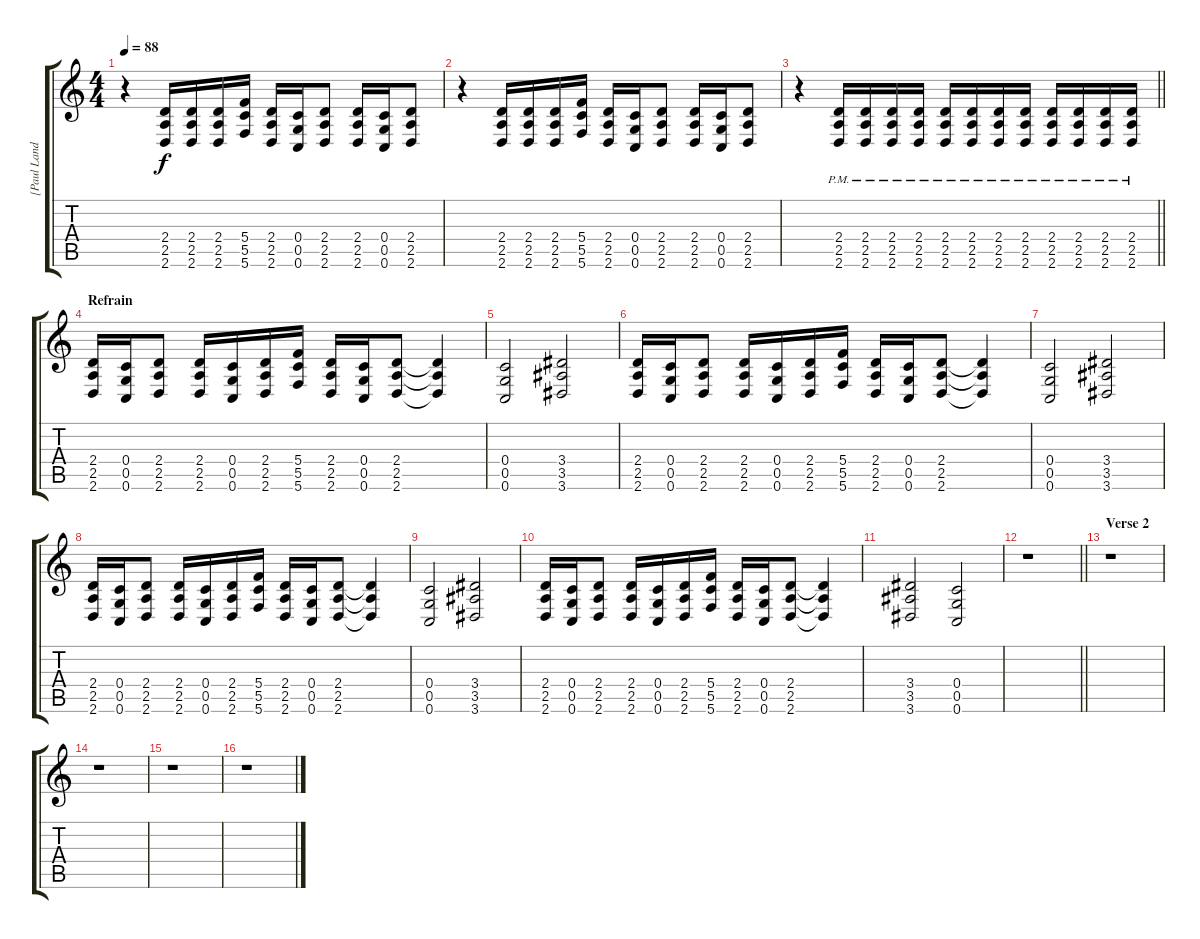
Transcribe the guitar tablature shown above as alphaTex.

\track ("[Paul Landers + Richard Kruspe]  Guitar " "[Paul Land") {instrument electricguitarclean}
\staff {score tabs}
\tuning (D4 A3 F3 C3 G2 C2) {hide}
\ts (4 4)
\tempo 88
\clef g2
\ks c
r.4{dy f} (2.4 2.5 2.6).16 (2.4 2.5 2.6).16 (2.4 2.5 2.6).16 (5.4 5.5 5.6).16 (2.4 2.5 2.6).16 (0.4 0.5 0.6).16 (2.4 2.5 2.6).8 (2.4 2.5 2.6).16 (0.4 0.5 0.6).16 (2.4 2.5 2.6).8 |
r.4 (2.4 2.5 2.6).16 (2.4 2.5 2.6).16 (2.4 2.5 2.6).16 (5.4 5.5 5.6).16 (2.4 2.5 2.6).16 (0.4 0.5 0.6).16 (2.4 2.5 2.6).8 (2.4 2.5 2.6).16 (0.4 0.5 0.6).16 (2.4 2.5 2.6).8 |
\barLineRight lightlight
r.4 (2.4{pm} 2.5{pm} 2.6{pm}).16 (2.4{pm} 2.5{pm} 2.6{pm}).16 (2.4{pm} 2.5{pm} 2.6{pm}).16 (2.4{pm} 2.5{pm} 2.6{pm}).16 (2.4{pm} 2.5{pm} 2.6{pm}).16 (2.4{pm} 2.5{pm} 2.6{pm}).16 (2.4{pm} 2.5{pm} 2.6{pm}).16 (2.4{pm} 2.5{pm} 2.6{pm}).16 (2.4{pm} 2.5{pm} 2.6{pm}).16 (2.4{pm} 2.5{pm} 2.6{pm}).16 (2.4{pm} 2.5{pm} 2.6{pm}).16 (2.4{pm} 2.5{pm} 2.6{pm}).16 |
\section ("" "Refrain")
(2.4 2.5 2.6).16 (0.4 0.5 0.6).16 (2.4 2.5 2.6).8 (2.4 2.5 2.6).16 (0.4 0.5 0.6).16 (2.4 2.5 2.6).16 (5.4 5.5 5.6).16 (2.4 2.5 2.6).16 (0.4 0.5 0.6).16 (2.4 2.5 2.6).8 (2.4{t} 2.5{t} 2.6{t}).4 |
(0.4 0.5 0.6).2 (3.4 3.5 3.6).2 |
(2.4 2.5 2.6).16 (0.4 0.5 0.6).16 (2.4 2.5 2.6).8 (2.4 2.5 2.6).16 (0.4 0.5 0.6).16 (2.4 2.5 2.6).16 (5.4 5.5 5.6).16 (2.4 2.5 2.6).16 (0.4 0.5 0.6).16 (2.4 2.5 2.6).8 (2.4{t} 2.5{t} 2.6{t}).4 |
(0.4 0.5 0.6).2 (3.4 3.5 3.6).2 |
(2.4 2.5 2.6).16 (0.4 0.5 0.6).16 (2.4 2.5 2.6).8 (2.4 2.5 2.6).16 (0.4 0.5 0.6).16 (2.4 2.5 2.6).16 (5.4 5.5 5.6).16 (2.4 2.5 2.6).16 (0.4 0.5 0.6).16 (2.4 2.5 2.6).8 (2.4{t} 2.5{t} 2.6{t}).4 |
(0.4 0.5 0.6).2 (3.4 3.5 3.6).2 |
(2.4 2.5 2.6).16 (0.4 0.5 0.6).16 (2.4 2.5 2.6).8 (2.4 2.5 2.6).16 (0.4 0.5 0.6).16 (2.4 2.5 2.6).16 (5.4 5.5 5.6).16 (2.4 2.5 2.6).16 (0.4 0.5 0.6).16 (2.4 2.5 2.6).8 (2.4{t} 2.5{t} 2.6{t}).4 |
(3.4 3.5 3.6).2 (0.4 0.5 0.6).2 |
\barLineRight lightlight
r.1 |
\section ("" "Verse 2")
r.1 |
r.1 |
r.1 |
r.1
